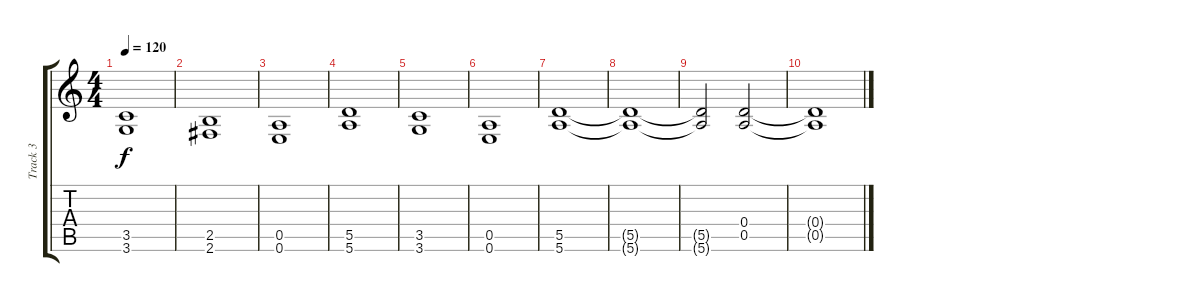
\track ("Track 3" "Track 3") {instrument distortionguitar}
\staff {score tabs}
\tuning (E4 B3 G3 D3 A2 E2) {hide}
\ts (4 4)
\tempo 120
\clef g2
\ks c
(3.5 3.6).1{dy f} |
(2.5 2.6).1 |
(0.5 0.6).1 |
(5.5 5.6).1 |
(3.5 3.6).1 |
(0.5 0.6).1 |
(5.5 5.6).1 |
(5.5{t} 5.6{t}).1 |
(5.5{t} 5.6{t}).2 (0.4 0.5).2 |
(0.4{t} 0.5{t}).1
